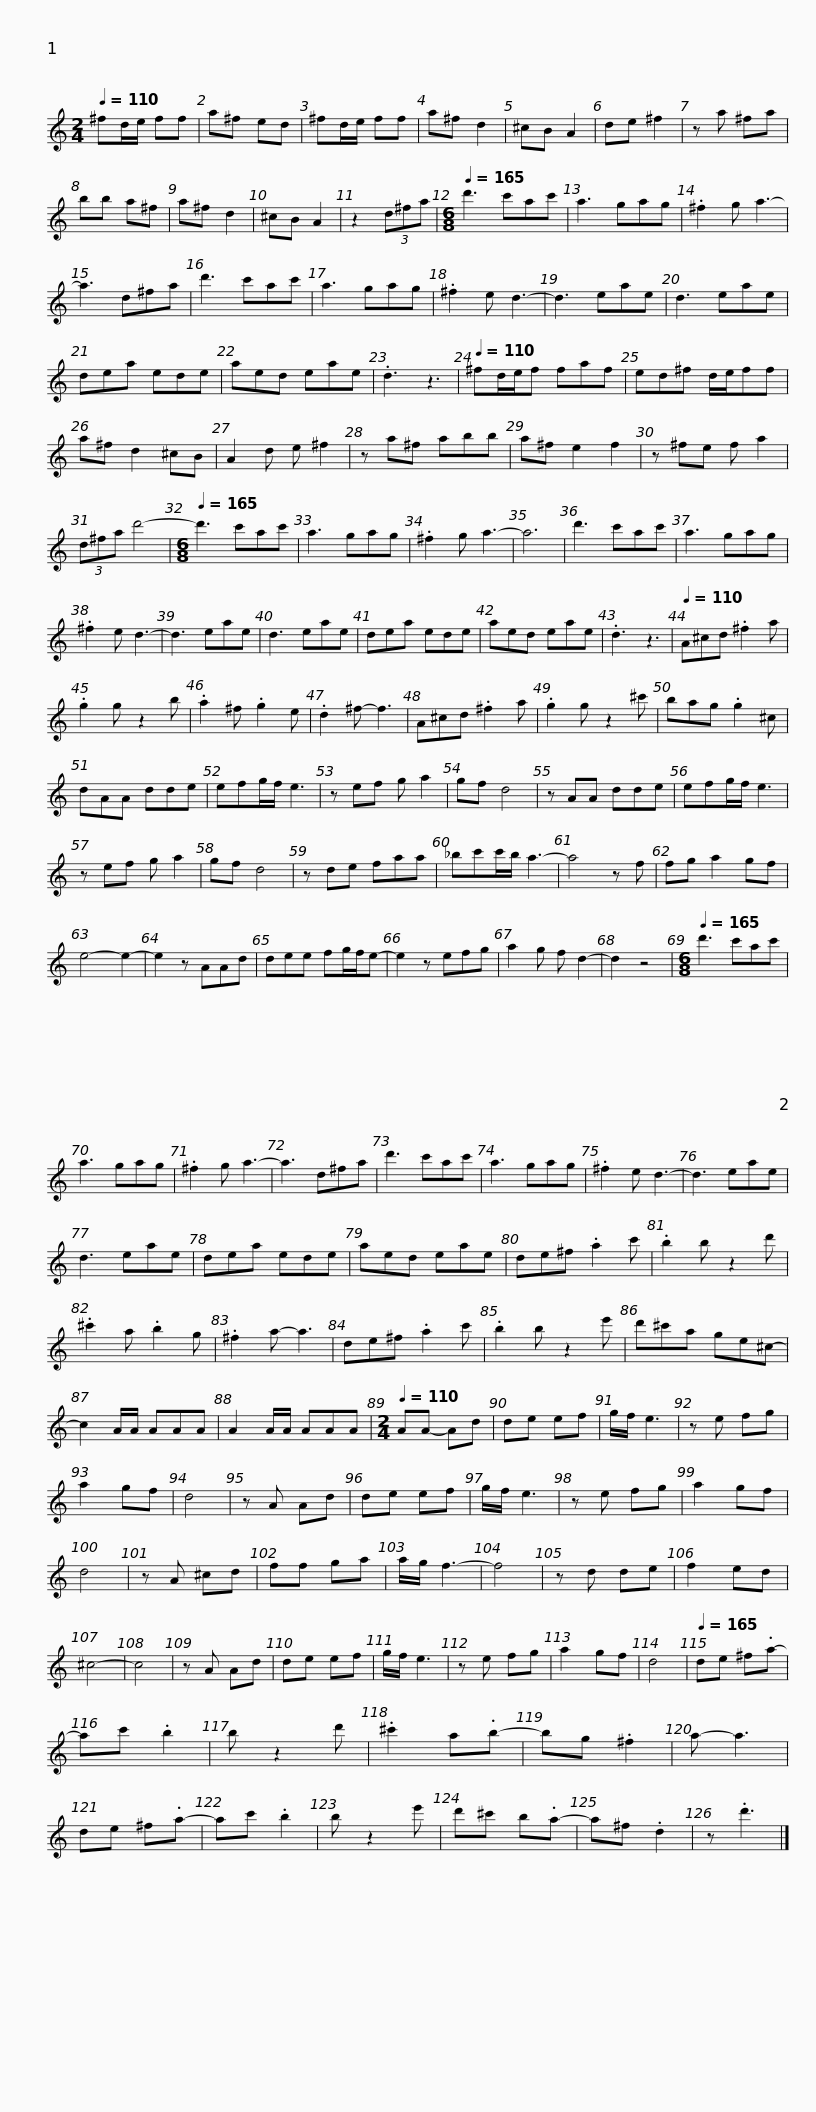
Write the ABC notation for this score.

X:1
L:1/8
Q:1/4=110
M:2/4
I:linebreak $
K:none
V:1 treble transpose=-9
V:1
[K:C] ^fd/e/ ff | a^f ed | ^fd/e/ ff | a^f d2 | ^cB A2 | %5
 de ^f2 | z a ^fa |$ bb a^f | a^f d2 | ^cB A2 | %10
 z2 (3d^fa |[M:6/8][Q:1/4=165] d'3 c'ac' | a3 gag | .^f2 g a3- |$ a3 d^fa | %15
 d'3 c'ac' | a3 gag | .^f2 e d3- | d3 eae | d3 eae |$ %20
 dea ede | aed eae | .d3 z3 |[Q:1/4=110] ^fd/e/f faf | ed^f d/e/ff |$ %25
 a^f d2 ^cB | A2 d e ^f2 | z a^f abb | a^f e2 f2 | z ^fe f a2 |$ %30
 (3d^fa d'4- |[M:6/8][Q:1/4=165] d'3 c'ac' | a3 gag | .^f2 g a3- | a6 | %35
 d'3 c'ac' | a3 gag |$ .^f2 e d3- | d3 eae | d3 eae | %40
 dea ede | aed eae | .d3 z3 |$[Q:1/4=110] A^cd .^f2 a | .g2 g z2 b | %45
 .a2 ^f .g2 e | .d2 ^f- f3 | A^cd .^f2 a | .g2 g z2 ^c' |$ bag .g2 ^c | %50
 dAA dde | efg/f/ e3 | z ef g a2 | gf d4 | z AA dde |$ %55
 efg/f/ e3 | z ef g a2 | gf d4 | z de faa | _bc'c'/b/ a3- | %60
 a4 z f |$ fg a2 gf | e4- e2- | e2 z AAd | dee fg/f/e- | %65
 e2 z efg | a2 g f d2- | d2 z4 |$[M:6/8][Q:1/4=165] d'3 c'ac' | a3 gag | %70
 .^f2 g a3- | a3 d^fa | d'3 c'ac' | a3 gag |$ .^f2 e d3- | %75
 d3 eae | d3 eae | dea ede | aed eae | de^f .a2 c' |$ %80
 .b2 b z2 d' | .^c'2 a .b2 g | .^f2 a- a3 | de^f .a2 c' | .b2 b z2 e' | %85
 d'^c'a ge^c- |$ c2 A/A/ AAA | A2 A/A/ AAA |[M:2/4][Q:1/4=110] AA- Ad | de ef | %90
 g/f/ e3 | z e fg | a2 gf | d4 |$ z A Ad | %95
 de ef | g/f/ e3 | z e fg | a2 gf | d4 | %100
 z A ^cd | ff ga |$ a/g/ f3- | f4 | z d de | %105
 f2 ed | ^c4- | c4 | z A Ad | de ef | %110
 g/f/ e3 | z e fg |$ a2 gf | d4 |[Q:1/4=165] de ^f.a- | %115
 ac' .b2 | b z2 d' | .^c'2 a.b- | bg .^f2 | a- a3 |$ %120
 de ^f.a- | ac' .b2 | b z2 e' | d'^c' b.a- | a^f .d2 | %125
 z .d'3 |] %126
